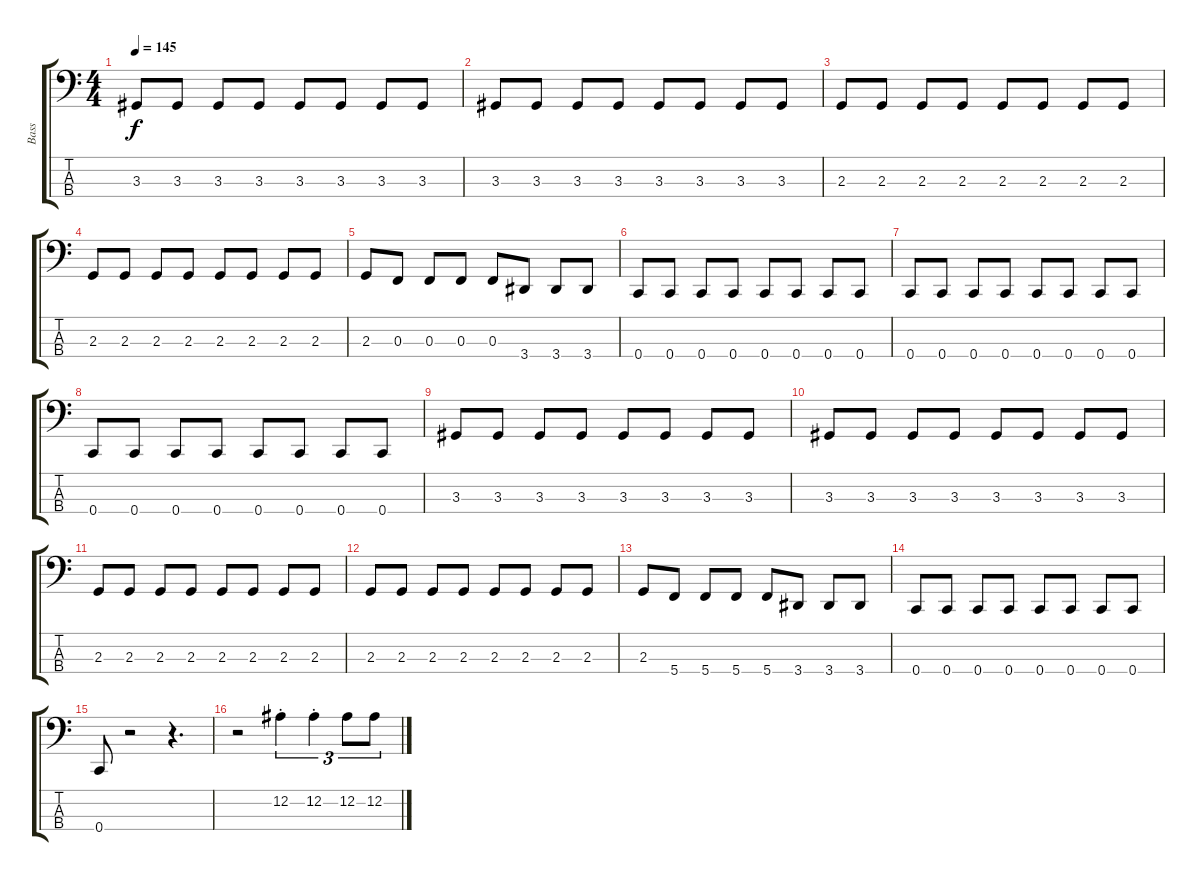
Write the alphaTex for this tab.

\track ("Bass" "Bass") {instrument electricbasspick}
\staff {score tabs}
\tuning (Eb2 Bb1 F1 C1) {hide}
\ts (4 4)
\tempo 145
\clef f4
\ks c
3.3.8{dy f} 3.3.8 3.3.8 3.3.8 3.3.8 3.3.8 3.3.8 3.3.8 |
3.3.8 3.3.8 3.3.8 3.3.8 3.3.8 3.3.8 3.3.8 3.3.8 |
2.3.8 2.3.8 2.3.8 2.3.8 2.3.8 2.3.8 2.3.8 2.3.8 |
2.3.8 2.3.8 2.3.8 2.3.8 2.3.8 2.3.8 2.3.8 2.3.8 |
2.3.8 0.3.8 0.3.8 0.3.8 0.3.8 3.4.8 3.4.8 3.4.8 |
0.4.8 0.4.8 0.4.8 0.4.8 0.4.8 0.4.8 0.4.8 0.4.8 |
0.4.8 0.4.8 0.4.8 0.4.8 0.4.8 0.4.8 0.4.8 0.4.8 |
0.4.8 0.4.8 0.4.8 0.4.8 0.4.8 0.4.8 0.4.8 0.4.8 |
3.3.8 3.3.8 3.3.8 3.3.8 3.3.8 3.3.8 3.3.8 3.3.8 |
3.3.8 3.3.8 3.3.8 3.3.8 3.3.8 3.3.8 3.3.8 3.3.8 |
2.3.8 2.3.8 2.3.8 2.3.8 2.3.8 2.3.8 2.3.8 2.3.8 |
2.3.8 2.3.8 2.3.8 2.3.8 2.3.8 2.3.8 2.3.8 2.3.8 |
2.3.8 5.4.8 5.4.8 5.4.8 5.4.8 3.4.8 3.4.8 3.4.8 |
0.4.8 0.4.8 0.4.8 0.4.8 0.4.8 0.4.8 0.4.8 0.4.8 |
0.4.8 r.2 r.4{d} |
r.2 12.2{st}.4{tu (3 2)} 12.2{st}.4{tu (3 2)} 12.2.8{tu (3 2)} 12.2.8{tu (3 2)}
